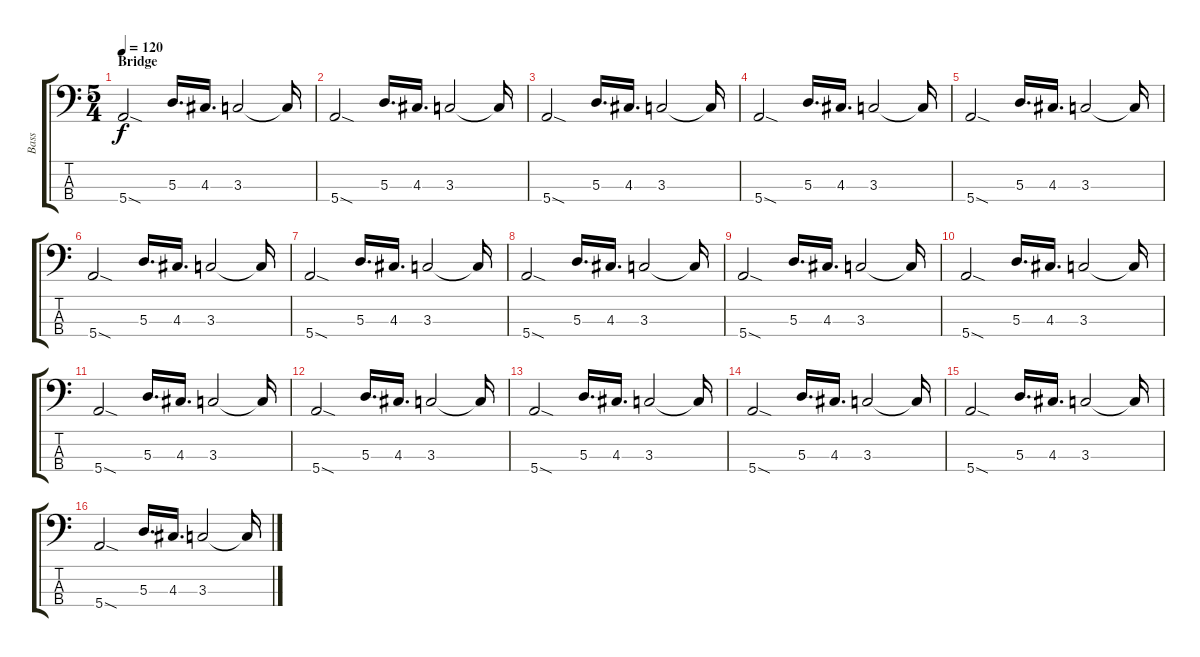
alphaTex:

\track ("Bass" "Bass") {instrument electricbassfinger}
\staff {score tabs}
\tuning (G2 D2 A1 E1) {hide}
\ts (5 4)
\section ("" "Bridge")
\tempo 120
\clef f4
\ks c
5.4{sod}.2{dy f} 5.3.16{d} 4.3.16{d} 3.3.2 3.3{t}.16 |
5.4{sod}.2 5.3.16{d} 4.3.16{d} 3.3.2 3.3{t}.16 |
5.4{sod}.2 5.3.16{d} 4.3.16{d} 3.3.2 3.3{t}.16 |
5.4{sod}.2 5.3.16{d} 4.3.16{d} 3.3.2 3.3{t}.16 |
5.4{sod}.2 5.3.16{d} 4.3.16{d} 3.3.2 3.3{t}.16 |
5.4{sod}.2 5.3.16{d} 4.3.16{d} 3.3.2 3.3{t}.16 |
5.4{sod}.2 5.3.16{d} 4.3.16{d} 3.3.2 3.3{t}.16 |
5.4{sod}.2 5.3.16{d} 4.3.16{d} 3.3.2 3.3{t}.16 |
5.4{sod}.2 5.3.16{d} 4.3.16{d} 3.3.2 3.3{t}.16 |
5.4{sod}.2 5.3.16{d} 4.3.16{d} 3.3.2 3.3{t}.16 |
5.4{sod}.2 5.3.16{d} 4.3.16{d} 3.3.2 3.3{t}.16 |
5.4{sod}.2 5.3.16{d} 4.3.16{d} 3.3.2 3.3{t}.16 |
5.4{sod}.2 5.3.16{d} 4.3.16{d} 3.3.2 3.3{t}.16 |
5.4{sod}.2 5.3.16{d} 4.3.16{d} 3.3.2 3.3{t}.16 |
5.4{sod}.2 5.3.16{d} 4.3.16{d} 3.3.2 3.3{t}.16 |
5.4{sod}.2 5.3.16{d} 4.3.16{d} 3.3.2 3.3{t}.16
